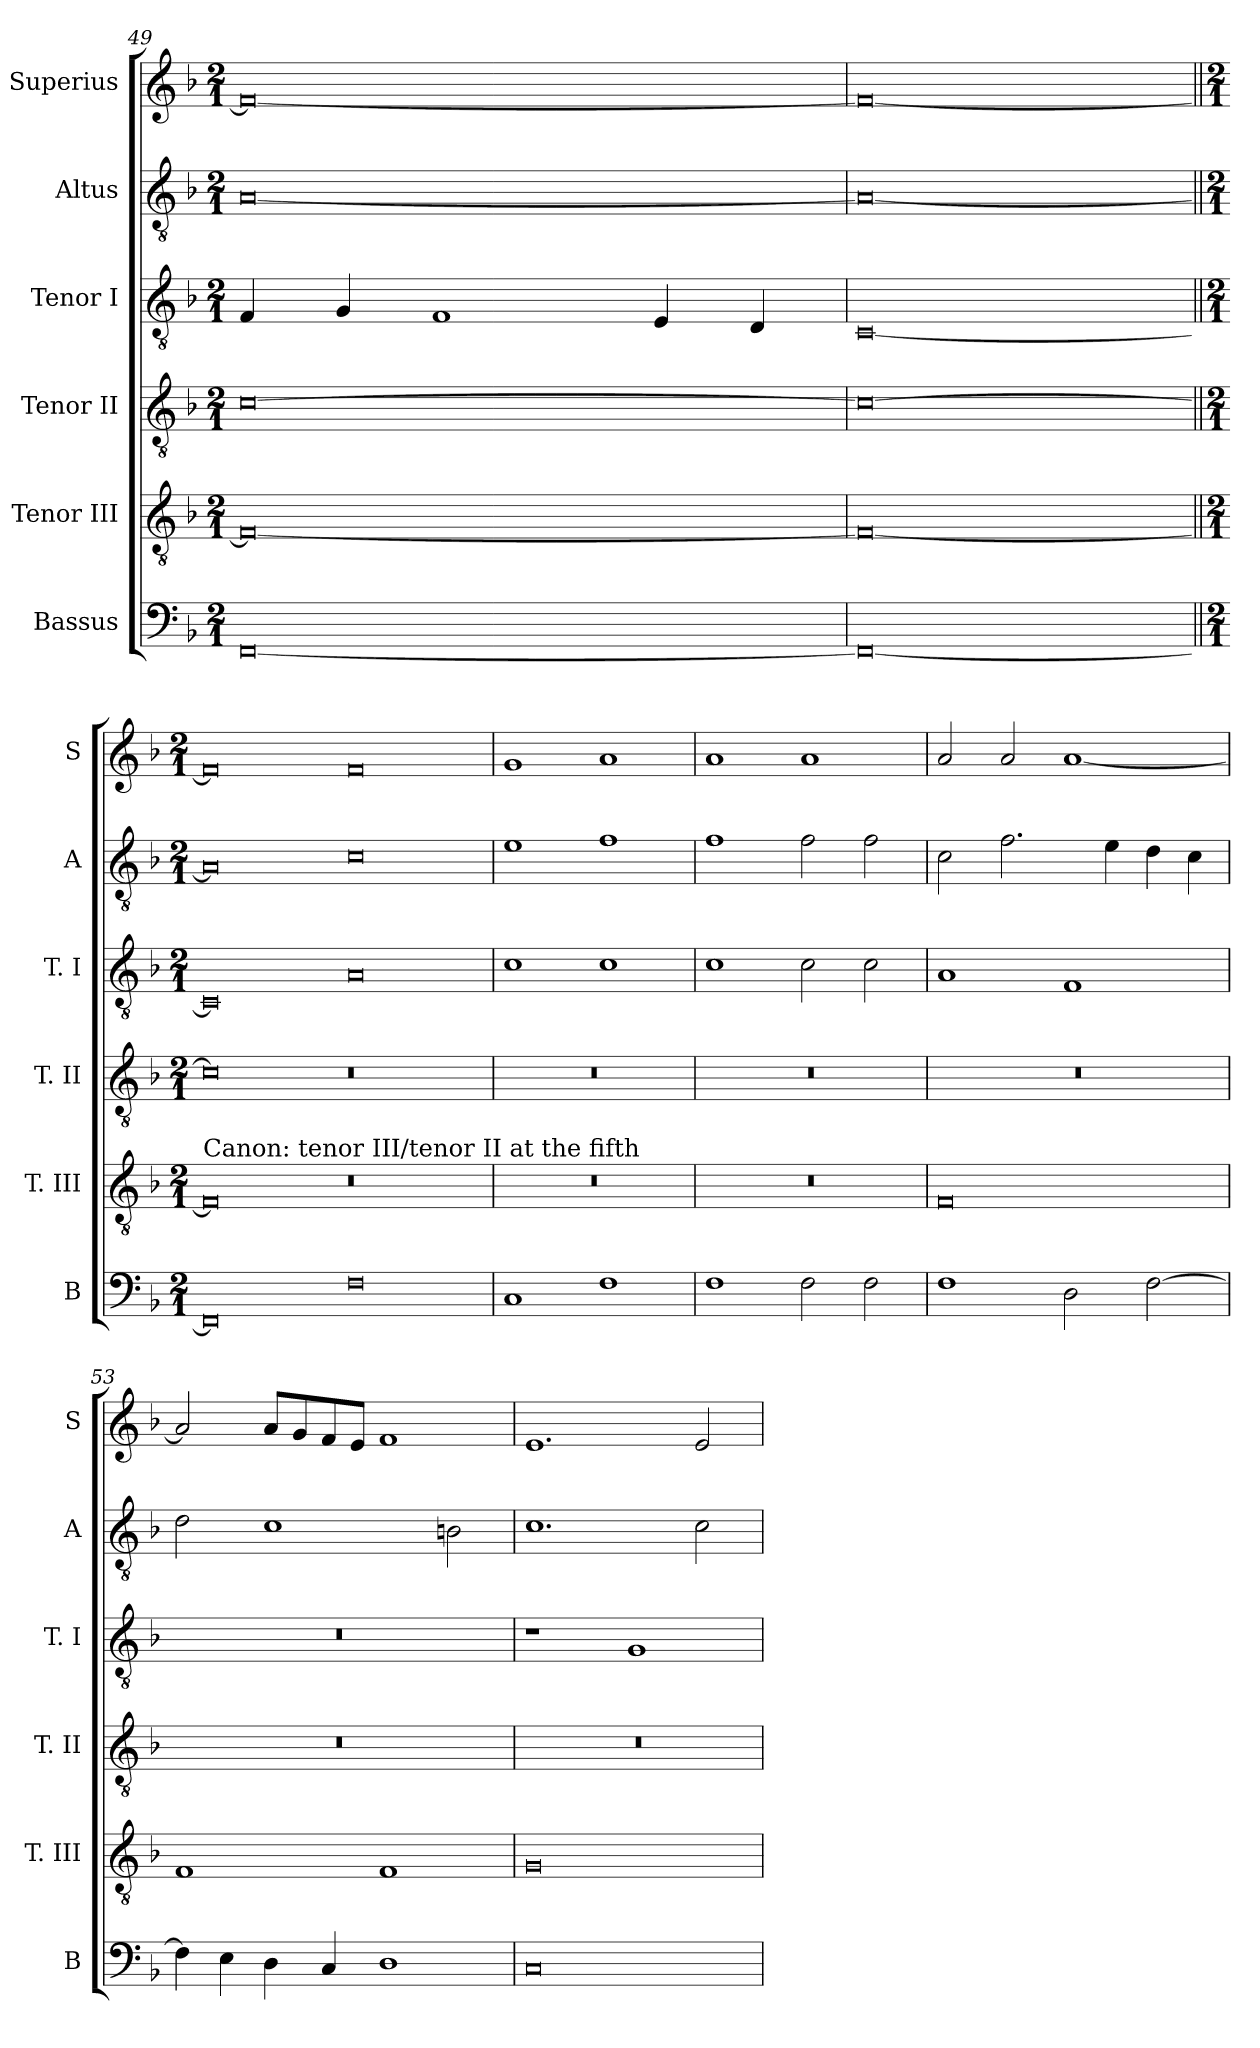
**kern	**kern	**kern	**kern	**kern	**kern
*part6	*part5	*part4	*part3	*part2	*part1
*staff6	*staff5	*staff4	*staff3	*staff2	*staff1
*I"Bassus	*I"Tenor III	*I"Tenor II	*I"Tenor I	*I"Altus	*I"Superius
*I'B	*I'T. III	*I'T. II	*I'T. I	*I'A	*I'S
*clefF4	*clefGv2	*clefGv2	*clefGv2	*clefGv2	*clefG2
*k[b-]	*k[b-]	*k[b-]	*k[b-]	*k[b-]	*k[b-]
*F:	*F:	*F:	*F:	*F:	*F:
*M2/1	*M2/1	*M2/1	*M2/1	*M2/1	*M2/1
=49	=49	=49	=49	=49	=49
[0FF	0F_	[0c	4F	[0A	0f_
.	.	.	4G	.	.
.	.	.	1F	.	.
.	.	.	4E	.	.
.	.	.	4D	.	.
=	=	=	=	=	=
0FF_	0F_	0c_	[0C	0A_	0f_
=||	=||	=||	=||	=||	=||
*M2/1	*M2/1	*M2/1	*M2/1	*M2/1	*M2/1
!	!LO:TX:a:t=Canon&colon; tenor III/tenor II at the fifth	!	!	!	!
0FF]	0F]	0c]	0C]	0A]	0f]
0F	0r	0r	0A	0c	0f
=50	=50	=50	=50	=50	=50
1C	0r	0r	1c	1e	1g
1F	.	.	1c	1f	1a
=51	=51	=51	=51	=51	=51
1F	0r	0r	1c	1f	1a
2F	.	.	2c	2f	1a
2F	.	.	2c	2f	.
=52	=52	=52	=52	=52	=52
1F	0F	0r	1A	2c	2a
.	.	.	.	2.f	2a
2D	.	.	1F	.	[1a
.	.	.	.	4e	.
[2F	.	.	.	4d	.
.	.	.	.	4c	.
=53	=53	=53	=53	=53	=53
4F]	1F	0r	0r	2d	2a]
4E	.	.	.	.	.
4D	.	.	.	1c	8aL
.	.	.	.	.	8g
4C	.	.	.	.	8f
.	.	.	.	.	8eJ
1D	1F	.	.	.	1f
.	.	.	.	2Bn	.
=54	=54	=54	=54	=54	=54
0C	0G	0r	1r	1.c	1.e
.	.	.	1G	.	.
.	.	.	.	2c	2e
=	=	=	=	=	=
*-	*-	*-	*-	*-	*-
